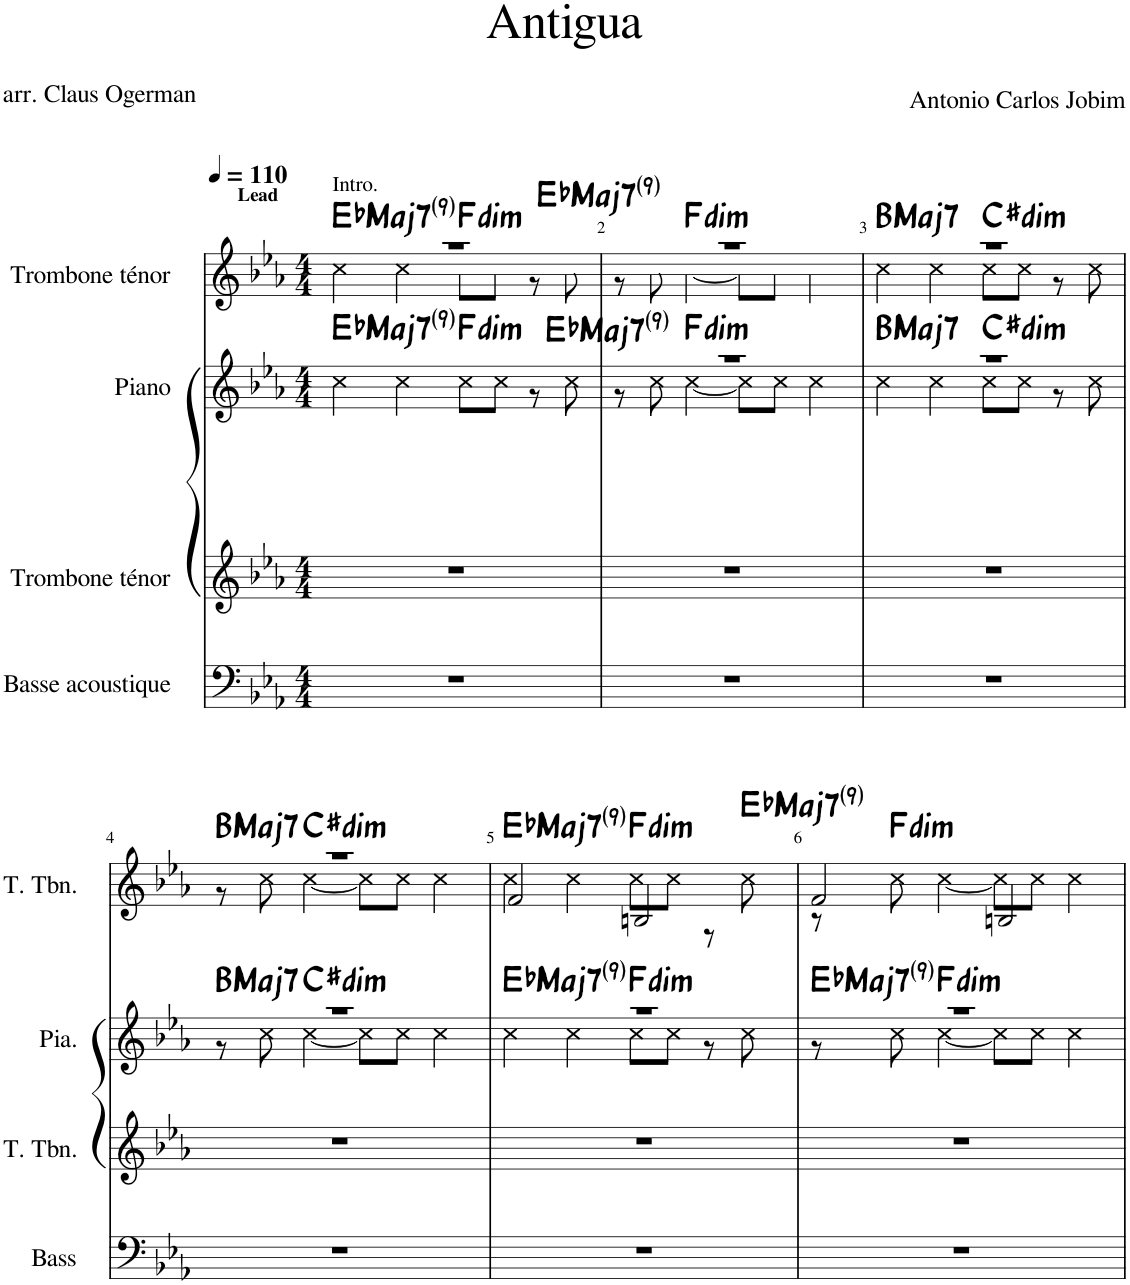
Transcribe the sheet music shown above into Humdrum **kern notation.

**kern	**kern	**kern	**harte	**kern	**harte
*part4	*part3	*part2	*part2	*part1	*part1
*staff4	*staff3	*staff2	*	*staff1	*
*I"Basse acoustique	*I"Trombone ténor	*I"Piano	*	*I"Clavecin	*
*I'Bass	*	*I'Pia.	*	*I'Cla.	*
*clefF4	*clefG2	*clefG2	*	*clefG2	*
*k[b-e-a-]	*k[b-e-a-]	*k[b-e-a-]	*	*k[b-e-a-]	*
*M4/4	*M4/4	*M4/4	*	*M4/4	*
*MM110	*MM110	*MM110	*	*MM110	*
=1	=1	=1	=1	=1	=1
*	*	*^	*	*^	*
!	!	!	!	!	!LO:TX:a:B:t=Lead	!	!
!	!	!	!	!LO:H:kt=Maj7	!LO:TX:a:t=Intro.	!	!LO:H:kt=Maj7
1r	1r	1ryy	4cc\	Eb:maj7(9)	1r	4cc\	Eb:maj7(9)
.	.	.	4cc\	.	.	4cc\	.
!	!	!	!	!LO:H:kt=dim	!	!	!LO:H:kt=dim
.	.	.	8cc\L	F:dim	.	8cc\L	F:dim
.	.	.	8cc\J	.	.	8cc\J	.
.	.	.	8r	.	.	8r	.
!	!	!	!	!LO:H:kt=Maj7	!	!	!LO:H:kt=Maj7
.	.	.	8cc\	Eb:maj7(9)	.	8cc\	Eb:maj7(9)
=2	=2	=2	=2	=2	=2	=2	=2
1r	1r	1r	8r	.	1r	8r	.
.	.	.	8ccn\	.	.	8cc\	.
!	!	!	!	!LO:H:kt=dim	!	!	!LO:H:kt=dim
.	.	.	[4cc\	F:dim	.	[4cc\	F:dim
.	.	.	8cc\L]	.	.	8cc\L]	.
.	.	.	8cc\J	.	.	8cc\J	.
.	.	.	4cc\	.	.	4cc\	.
=3	=3	=3	=3	=3	=3	=3	=3
!	!	!	!	!LO:H:kt=Maj7	!	!	!LO:H:kt=Maj7
1r	1r	1r	4ccn\	B:maj7	1r	4cc\	B:maj7
.	.	.	4cc\	.	.	4cc\	.
!	!	!	!	!LO:H:kt=dim	!	!	!LO:H:kt=dim
.	.	.	8cc\L	C#:dim	.	8cc\L	C#:dim
.	.	.	8cc\J	.	.	8cc\J	.
.	.	.	8r	.	.	8r	.
.	.	.	8cc\	.	.	8cc\	.
!!LO:LB:g=z	!!
=4	=4	=4	=4	=4	=4	=4	=4
!	!	!	!	!LO:H:kt=Maj7	!	!	!LO:H:kt=Maj7
1r	1r	1r	8r	B:maj7	1r	8r	B:maj7
.	.	.	8ccn\	.	.	8cc\	.
!	!	!	!	!LO:H:kt=dim	!	!	!LO:H:kt=dim
.	.	.	[4cc\	C#:dim	.	[4cc\	C#:dim
.	.	.	8cc\L]	.	.	8cc\L]	.
.	.	.	8cc\J	.	.	8cc\J	.
.	.	.	4cc\	.	.	4cc\	.
=5	=5	=5	=5	=5	=5	=5	=5
!	!	!	!	!LO:H:kt=Maj7	!	!	!LO:H:kt=Maj7
1r	1r	1r	4ccn\	Eb:maj7(9)	2f/	4cc\	Eb:maj7(9)
.	.	.	4cc\	.	.	4cc\	.
!	!	!	!	!LO:H:kt=dim	!	!	!LO:H:kt=dim
.	.	.	8cc\L	F:dim	2Bn/	8cc\L	F:dim
.	.	.	8cc\J	.	.	8cc\J	.
.	.	.	8r	.	.	8r	.
!	!	!	!	!	!	!	!LO:H:kt=Maj7
.	.	.	8cc\	.	.	8cc\	Eb:maj7(9)
=6	=6	=6	=6	=6	=6	=6	=6
!	!	!	!	!LO:H:kt=Maj7	!	!	!
1r	1r	1r	8r	Eb:maj7(9)	2f/	8r	.
!	!	!	!	!	!	!	!LO:H:kt=dim
.	.	.	8ccn\	.	.	8cc\	F:dim
!	!	!	!	!LO:H:kt=dim	!	!	!
.	.	.	[4cc\	F:dim	.	[4cc\	.
.	.	.	8cc\L]	.	2Bn/	8cc\L]	.
.	.	.	8cc\J	.	.	8cc\J	.
.	.	.	4cc\	.	.	4cc\	.
*	*	*v	*v	*	*	*	*
*	*	*	*	*v	*v	*
=	=	=	=	=	=
*-	*-	*-	*-	*-	*-
